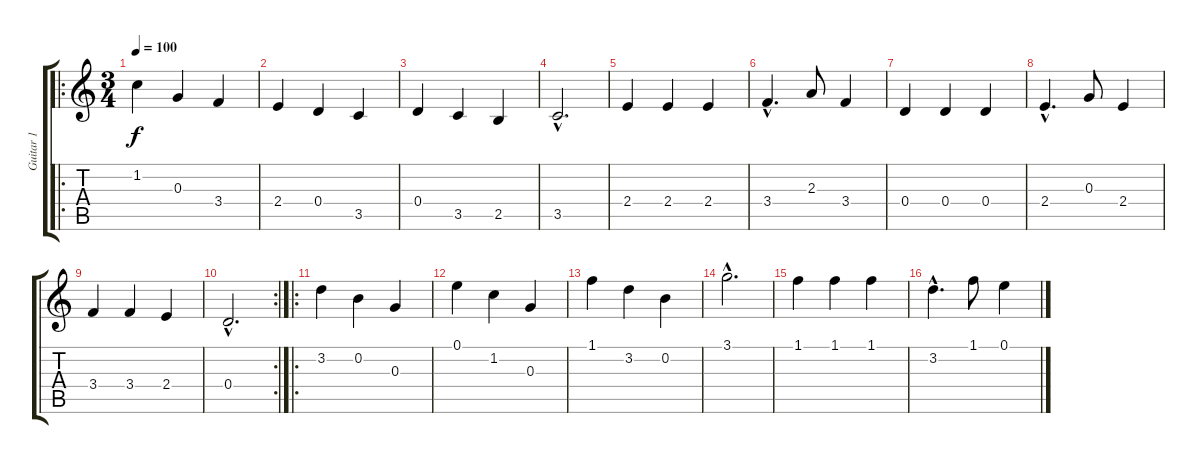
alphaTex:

\track ("Guitar 1" "Guitar 1") {instrument acousticguitarnylon}
\staff {score tabs}
\tuning (E4 B3 G3 D3 A2 E2) {hide}
\ro
\ts (3 4)
\tempo 100
\clef g2
\ks c
1.2.4{dy f instrument acousticguitarnylon} 0.3.4 3.4.4 |
2.4.4 0.4.4 3.5.4 |
0.4.4 3.5.4 2.5.4 |
3.5{hac}.2{d} |
2.4.4 2.4.4 2.4.4 |
3.4{hac}.4{d} 2.3.8 3.4.4 |
0.4.4 0.4.4 0.4.4 |
2.4{hac}.4{d} 0.3.8 2.4.4 |
3.4.4 3.4.4 2.4.4 |
\rc 2
0.4{hac}.2{d} |
\ro
3.2.4 0.2.4 0.3.4 |
0.1.4 1.2.4 0.3.4 |
1.1.4 3.2.4 0.2.4 |
3.1{hac}.2{d} |
1.1.4 1.1.4 1.1.4 |
3.2{hac}.4{d} 1.1.8 0.1.4
